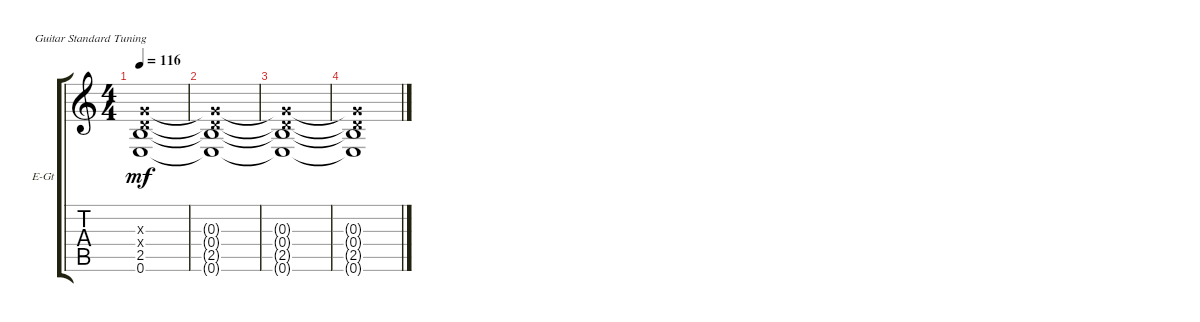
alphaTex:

\defaultSystemsLayout 4
\bracketExtendMode groupsimilarinstruments
\firstSystemTrackNameOrientation horizontal
\otherSystemsTrackNameOrientation horizontal
\track ("Rhytm Guitar Overdrive" "E-Gt") {instrument overdrivenguitar}
\staff {score tabs}
\tuning (E4 B3 G3 D3 A2 E2)
\ts (4 4)
\tempo 116
\clef g2
\ks c
(0.6 2.5 0.4{x} 0.3{x}).1{dy mf} |
(0.3{x t} 0.6{t} 2.5{t} 0.4{x t}).1 |
(0.3{x t} 0.6{t} 2.5{t} 0.4{x t}).1 |
(0.3{x t} 0.6{t} 2.5{t} 0.4{x t}).1
